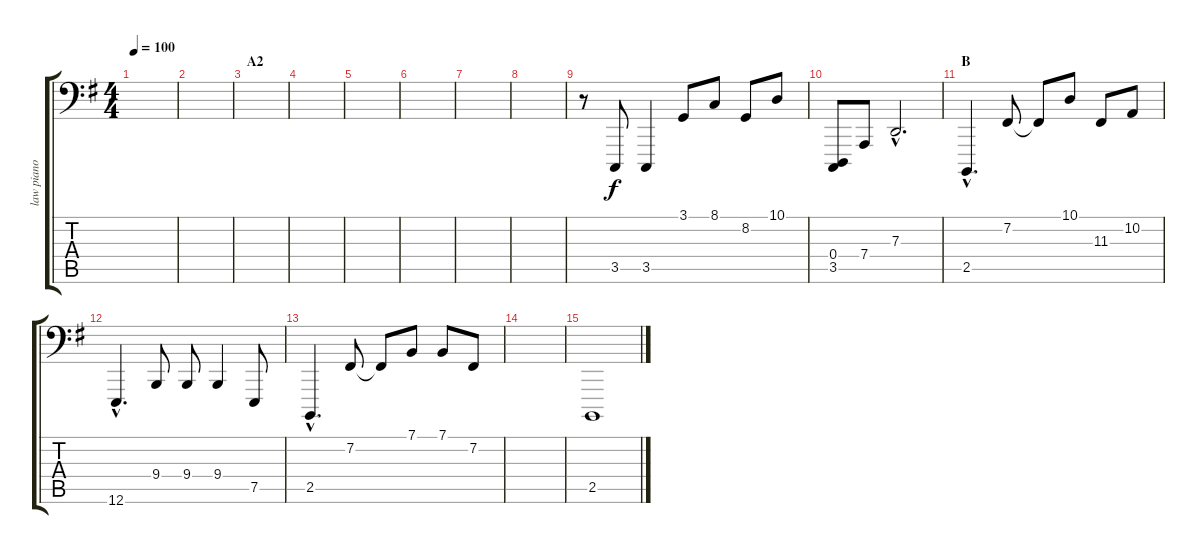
\track ("law piano" "law piano") {instrument acousticgrandpiano}
\staff {score tabs}
\tuning (E2 B1 G1 D1 A0 E0) {hide}
\ts (4 4)
\tempo 100
\clef f4
\ks g
|
|
\section ("" "A2")
|
|
|
|
|
|
r.8 3.5.8 3.5.4 3.1.8 8.1.8 8.2.8 10.1.8 |
(0.4 3.5).8 7.4.8 7.3{hac}.2{d} |
\section ("" "B")
2.5{hac}.4{d} 7.2.8 7.2{t}.8 10.1.8 11.3.8 10.2.8 |
12.6{hac}.4{d} 9.4.8 9.4.8 9.4.4 7.5.8 |
2.5{hac}.4{d} 7.2.8 7.2{t}.8 7.1.8 7.1.8 7.2.8 |
|
2.5.1
